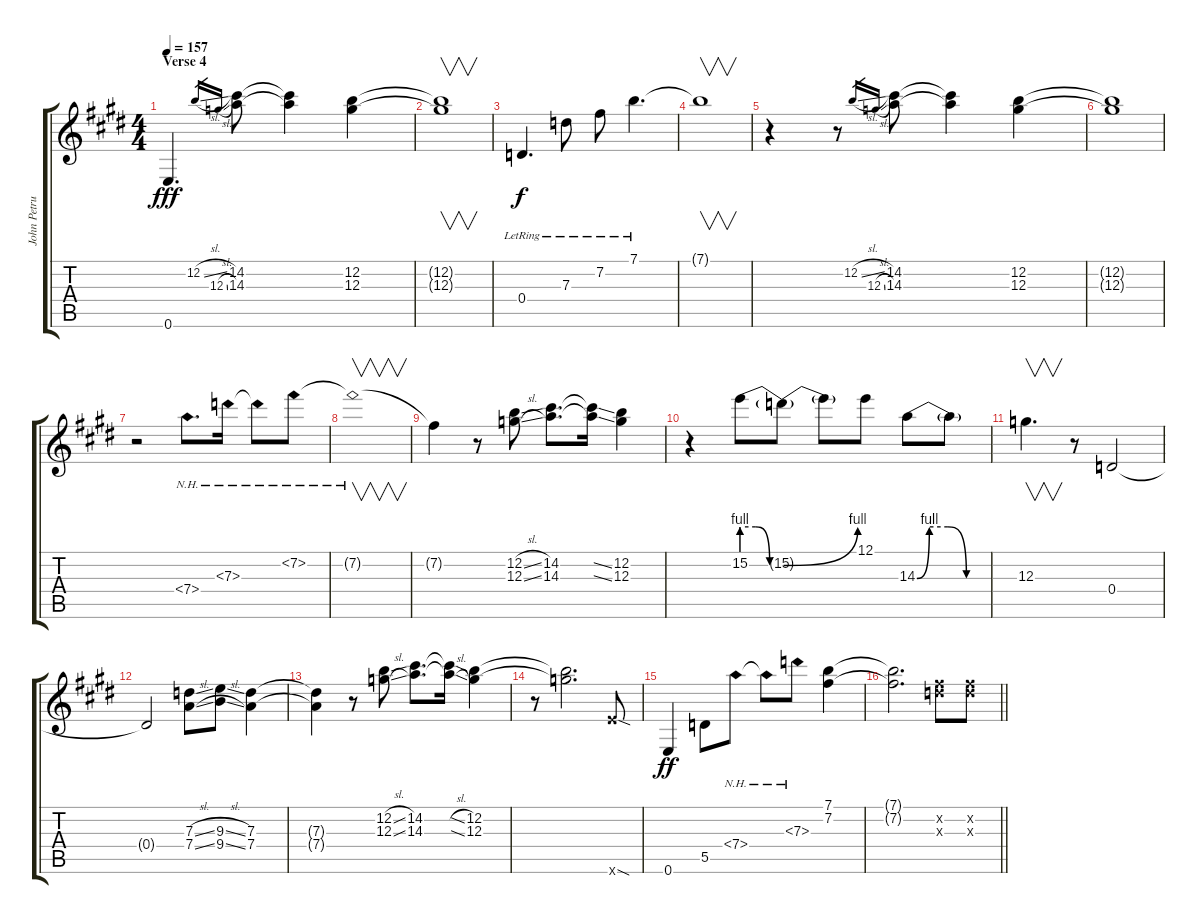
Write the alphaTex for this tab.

\track ("John Petrucci" "John Petru") {instrument overdrivenguitar}
\staff {score tabs}
\tuning (E4 B3 G3 D3 A2 E2) {hide}
\ts (4 4)
\section ("" "Verse 4")
\tempo 157
\clef g2
\ks e
0.6.4{d dy fff volume 5} 12.2{sl}.16{gr} 12.3{sl}.16{gr} (14.2 14.3).8 (14.2{t} 14.3{t}).4 (12.2 12.3).4 |
\ks c#minor
(12.2{t} 12.3{t}).1{v} |
0.4{lr}.4{d dy f} 7.3{lr}.8{instrument electricguitarclean} 7.2{lr}.8 7.1{lr}.4{d} |
7.1{t}.1{v} |
\ks e
r.4{volume 16} r.8 12.2{sl}.16{gr} 12.3{sl}.16{gr} (14.2 14.3).8 (14.2{t} 14.3{t}).4 (12.2 12.3).4 |
\ks c#minor
(12.2{t} 12.3{t}).1 |
r.2 7.4{nh}.8{d} 7.3{nh}.16 7.3{nh t}.8 7.2{nh}.8 |
7.2{nh t}.1{v} |
\ks e
7.2{t}.4 r.8 (12.2{sl} 12.3{sl}).8 (14.2 14.3).8{d} (14.2{ss t} 14.3{ss t}).16 (12.2 12.3).4 |
\ks c#minor
r.4 15.2{be (custom 0 4 20 4 40 0 60 0)}.8 15.2{be (bend 0 0 60 4) t}.8 15.2{t}.8 12.1.8 14.3{be (custom 0 0 10 4 25 4 40 0 60 0)}.8 14.3{t}.8 |
12.3.4{v d} r.8 0.4.2 |
0.4{t}.2 (7.3{sl} 7.4{sl}).8 (9.3{sl} 9.4{sl}).8 (7.3 7.4).4 |
\ks e
(7.3{t} 7.4{t}).4 r.8 (12.2{sl} 12.3{sl}).8 (14.2 14.3).8{d} (14.2{sl t} 14.3{sl t}).16 (12.2 12.3).4 |
\ks c#minor
r.8 (12.2{t} 12.3{t}).2{d} 12.6{sod x}.8{instrument overdrivenguitar} |
\ks e
0.6.4{dy ff} 5.5.8 7.4{nh}.8 7.4{nh t}.8 7.3{nh}.8 (7.1 7.2).4 |
\barLineRight lightlight
\ks c#minor
(7.1{t} 7.2{t}).2{d} (7.2{x} 7.3{x}).8{instrument overdrivenguitar} (7.2{x} 7.3{x}).8
